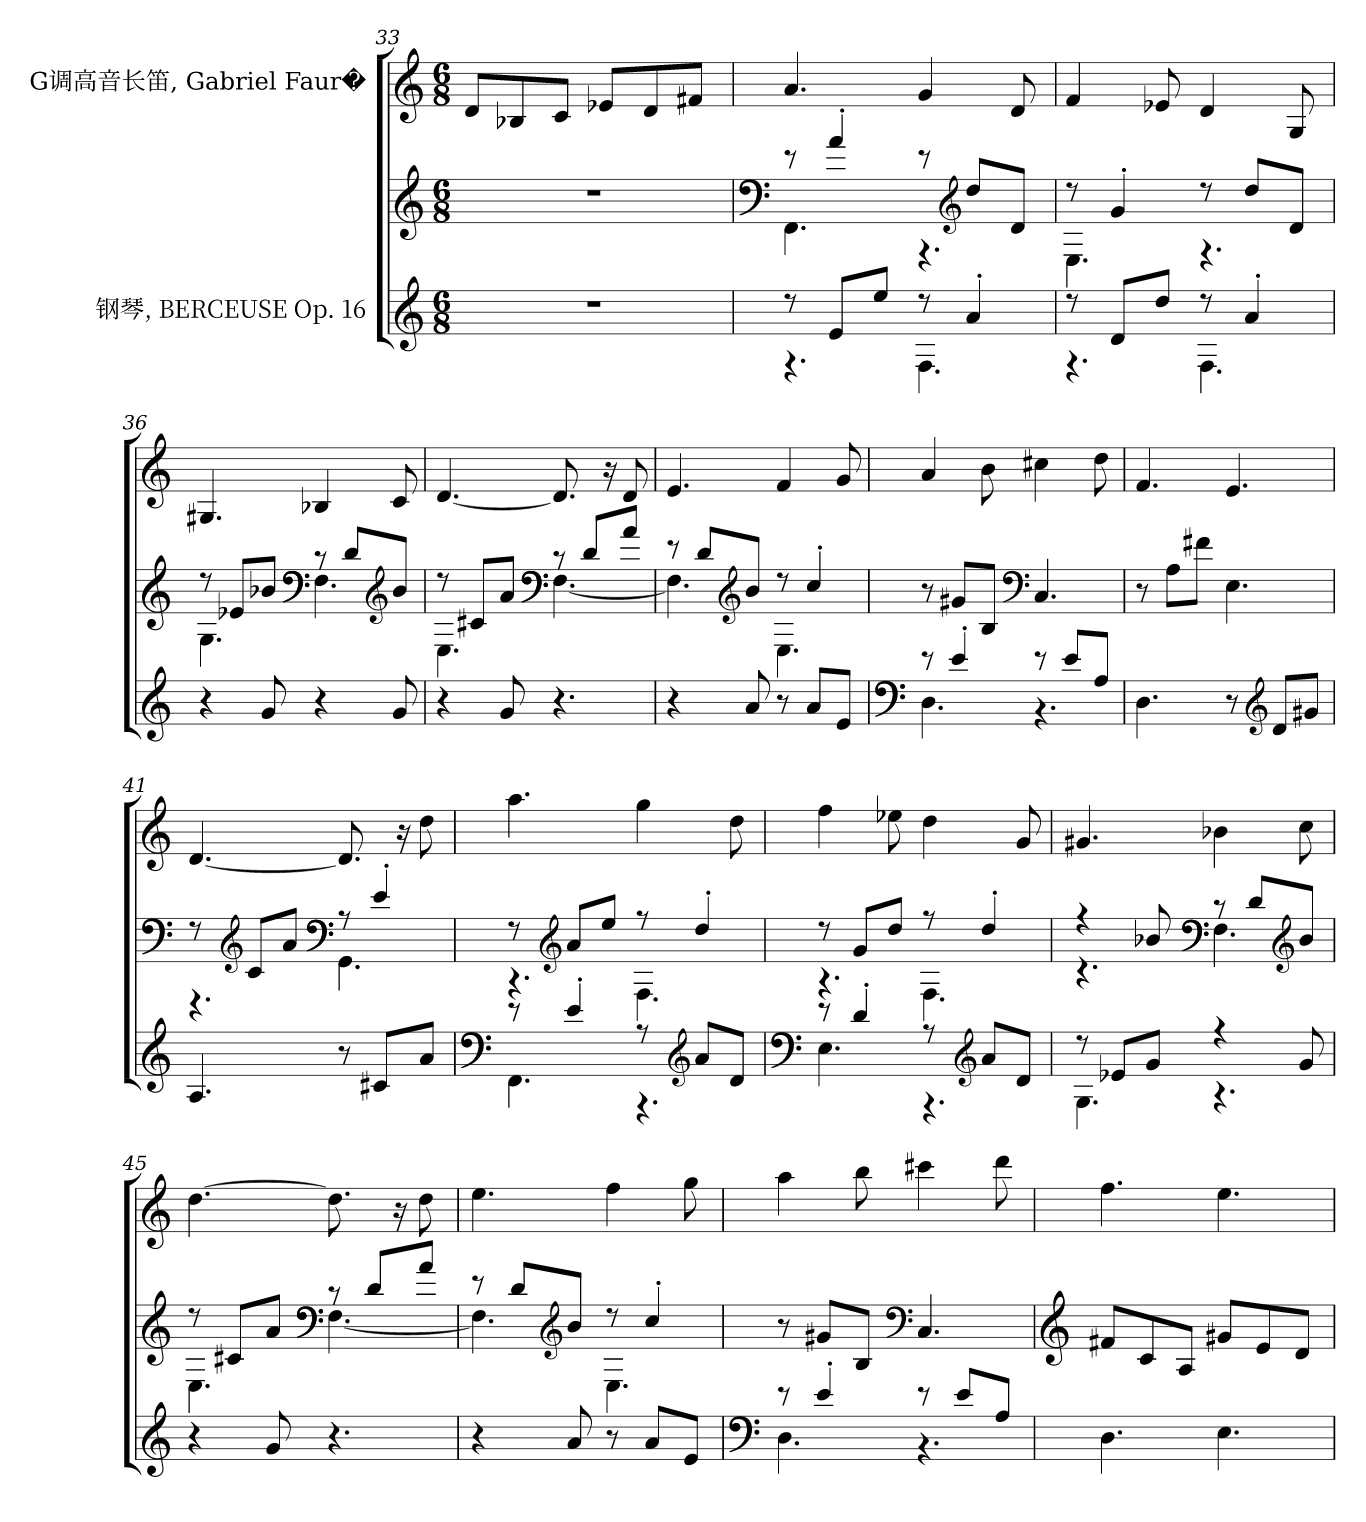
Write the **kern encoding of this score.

**kern	**kern	**kern
*part2	*part2	*part1
*staff3	*staff2	*staff1
*I"钢琴, BERCEUSE Op. 16	*	*I"G调高音长笛, Gabriel Faur�
*clefG2	*clefG2	*clefG2
*	*	*ITrd-4c-7
*k[]	*k[]	*k[f#]
*M6/8	*M6/8	*M6/8
=33	=33	=33
2.r	2.r	8a/L
.	.	8fn/
.	.	8g/J
.	.	8b-X/L
.	.	8a/
.	.	8cc#X/J
=34	=34	=34
*	*clefF4	*
*^	*^	*
8r	4.r	8r	4.FF\	4.ee/
8e/L	.	4a'/	.	.
8ee/J	.	.	.	.
8r	4.F\	8r	4.r	4dd/
*	*	*clefG2	*	*
4a'/	.	8dd/L	.	.
.	.	8d/J	.	8a/
=35	=35	=35	=35	=35
8r	4.r	8r	4.E\	4cc/
8d/L	.	4g'/	.	.
8dd/J	.	.	.	8b-X/
8r	4.F\	8r	4.r	4a/
4a'/	.	8dd/L	.	.
.	.	8d/J	.	8d/
*v	*v	*	*	*
!!LO:LB:g=z
=36	=36	=36	=36
4r	8r	4.G\	4.d#X/
.	8e-X/L	.	.
8g/	8b-X/J	.	.
*	*clefF4	*	*
4r	8r	4.F\	4fn/
.	8d/L	.	.
*	*clefG2	*	*
8g/	8b-/J	.	8g/
=37	=37	=37	=37
4r	8r	4.E\	[4.a/
.	8c#X/L	.	.
8g/	8a/J	.	.
*	*clefF4	*	*
4.r	8r	[4.F\	8.a/]
.	8d/L	.	.
.	.	.	16r
.	8a/J	.	8a/
=38	=38	=38	=38
4r	8r	4.F\]	4.b/
.	8d/L	.	.
*	*clefG2	*	*
8a/	8b/J	.	.
8r	8r	4.E\	4cc/
8a/L	4cc'/	.	.
8e/J	.	.	8dd/
*	*v	*v	*
!!LO:PB:g=z
=39	=39	=39
*clefF4	*	*
*^	*	*
8r	4.D\	8r	4ee/
4e'/	.	8g#X/L	.
.	.	8B/J	8ff#\
*	*	*clefF4	*
8r	4.r	4.C/	4gg#X\
8e/L	.	.	.
8A/J	.	.	8aa\
*v	*v	*	*
=40	=40	=40
4.D\	8r	4.cc/
.	8A\L	.
.	8f#X\J	.
8r	4.E\	4.b/
*clefG2	*	*
8d/L	.	.
8g#X/J	.	.
=41	=41	=41
*	*^	*
4.A/	8r	4.r	[4.a/
*	*clefG2	*	*
.	8c/L	.	.
.	8a/J	.	.
*	*clefF4	*	*
8r	8r	4.GG\	8.a/]
8c#X/L	4e'/	.	.
.	.	.	16r
8a/J	.	.	8aa\
=42	=42	=42	=42
*clefF4	*	*	*
*^	*	*	*
8r	4.FF\	8r	4.r	4.eee\
*	*	*clefG2	*	*
4e'/	.	8a/L	.	.
.	.	8ee/J	.	.
8r	4.r	8r	4.F\	4ddd\
*clefG2	*	*	*	*
8a/L	.	4dd'/	.	.
8d/J	.	.	.	8aa\
!!LO:LB:g=z
=43	=43	=43	=43	=43
*clefF4	*	*	*	*
8r	4.E\	8r	4.r	4ccc\
4d'/	.	8g/L	.	.
.	.	8dd/J	.	8bb-X\
8r	4.r	8r	4.F\	4aa\
*clefG2	*	*	*	*
8a/L	.	4dd'/	.	.
8d/J	.	.	.	8dd/
=44	=44	=44	=44	=44
8r	4.G\	4r	4.r	4.dd#X/
8e-X/L	.	.	.	.
8g/J	.	8b-X/	.	.
*	*	*clefF4	*	*
4r	4.r	8r	4.F\	4ffn\
.	.	8d/L	.	.
*	*	*clefG2	*	*
8g/	.	8b-/J	.	8gg\
*v	*v	*	*	*
=45	=45	=45	=45
4r	8r	4.E\	[4.aa\
.	8c#X/L	.	.
8g/	8a/J	.	.
*	*clefF4	*	*
4.r	8r	[4.F\	8.aa\]
.	8d/L	.	.
.	.	.	16r
.	8a/J	.	8aa\
=46	=46	=46	=46
4r	8r	4.F\]	4.bb\
.	8d/L	.	.
*	*clefG2	*	*
8a/	8b/J	.	.
8r	8r	4.E\	4ccc\
8a/L	4cc'/	.	.
8e/J	.	.	8ddd\
*	*v	*v	*
!!LO:LB:g=z
=47	=47	=47
*clefF4	*	*
*^	*	*
8r	4.D\	8r	4eee\
4e'/	.	8g#X/L	.
.	.	8B/J	8fff#\
*	*	*clefF4	*
8r	4.r	4.C/	4ggg#X\
8e/L	.	.	.
8A/J	.	.	8aaa\
*v	*v	*	*
=48	=48	=48
*	*clefG2	*
4.D\	8f#X/L	4.ccc\
.	8c/	.
.	8A/J	.
4.E\	8g#X/L	4.bb\
.	8e/	.
.	8d/J	.
=	=	=
*-	*-	*-
